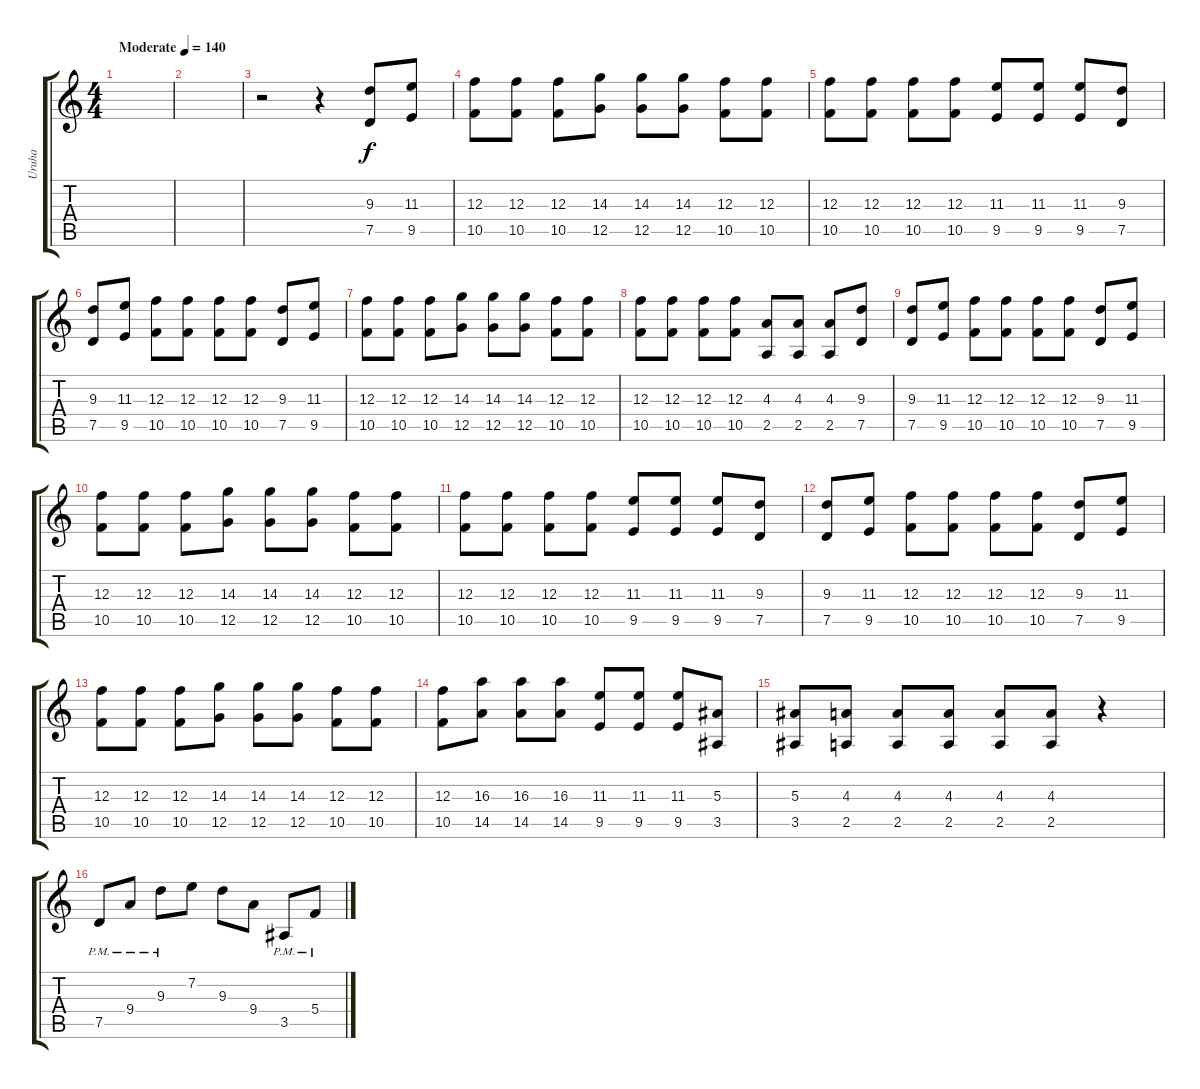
\track ("Uruha" "Uruha") {instrument distortionguitar}
\staff {score tabs}
\tuning (D4 A3 F3 C3 G2 D2) {hide}
\ts (4 4)
\tempo (140 "Moderate")
\clef g2
\ks c
|
|
r.2 r.4 (9.3 7.5).8 (11.3 9.5).8 |
(12.3 10.5).8 (12.3 10.5).8 (12.3 10.5).8 (14.3 12.5).8 (14.3 12.5).8 (14.3 12.5).8 (12.3 10.5).8 (12.3 10.5).8 |
(12.3 10.5).8 (12.3 10.5).8 (12.3 10.5).8 (12.3 10.5).8 (11.3 9.5).8 (11.3 9.5).8 (11.3 9.5).8 (9.3 7.5).8 |
(9.3 7.5).8 (11.3 9.5).8 (12.3 10.5).8 (12.3 10.5).8 (12.3 10.5).8 (12.3 10.5).8 (9.3 7.5).8 (11.3 9.5).8 |
(12.3 10.5).8 (12.3 10.5).8 (12.3 10.5).8 (14.3 12.5).8 (14.3 12.5).8 (14.3 12.5).8 (12.3 10.5).8 (12.3 10.5).8 |
(12.3 10.5).8 (12.3 10.5).8 (12.3 10.5).8 (12.3 10.5).8 (4.3 2.5).8 (4.3 2.5).8 (4.3 2.5).8 (9.3 7.5).8 |
(9.3 7.5).8 (11.3 9.5).8 (12.3 10.5).8 (12.3 10.5).8 (12.3 10.5).8 (12.3 10.5).8 (9.3 7.5).8 (11.3 9.5).8 |
(12.3 10.5).8 (12.3 10.5).8 (12.3 10.5).8 (14.3 12.5).8 (14.3 12.5).8 (14.3 12.5).8 (12.3 10.5).8 (12.3 10.5).8 |
(12.3 10.5).8 (12.3 10.5).8 (12.3 10.5).8 (12.3 10.5).8 (11.3 9.5).8 (11.3 9.5).8 (11.3 9.5).8 (9.3 7.5).8 |
(9.3 7.5).8 (11.3 9.5).8 (12.3 10.5).8 (12.3 10.5).8 (12.3 10.5).8 (12.3 10.5).8 (9.3 7.5).8 (11.3 9.5).8 |
(12.3 10.5).8 (12.3 10.5).8 (12.3 10.5).8 (14.3 12.5).8 (14.3 12.5).8 (14.3 12.5).8 (12.3 10.5).8 (12.3 10.5).8 |
(12.3 10.5).8 (16.3 14.5).8 (16.3 14.5).8 (16.3 14.5).8 (11.3 9.5).8 (11.3 9.5).8 (11.3 9.5).8 (5.3 3.5).8 |
(5.3 3.5).8 (4.3 2.5).8 (4.3 2.5).8 (4.3 2.5).8 (4.3 2.5).8 (4.3 2.5).8 r.4 |
7.5{pm}.8 9.4{pm}.8 9.3{pm}.8 7.2.8 9.3.8 9.4.8 3.5{pm}.8 5.4{pm}.8
